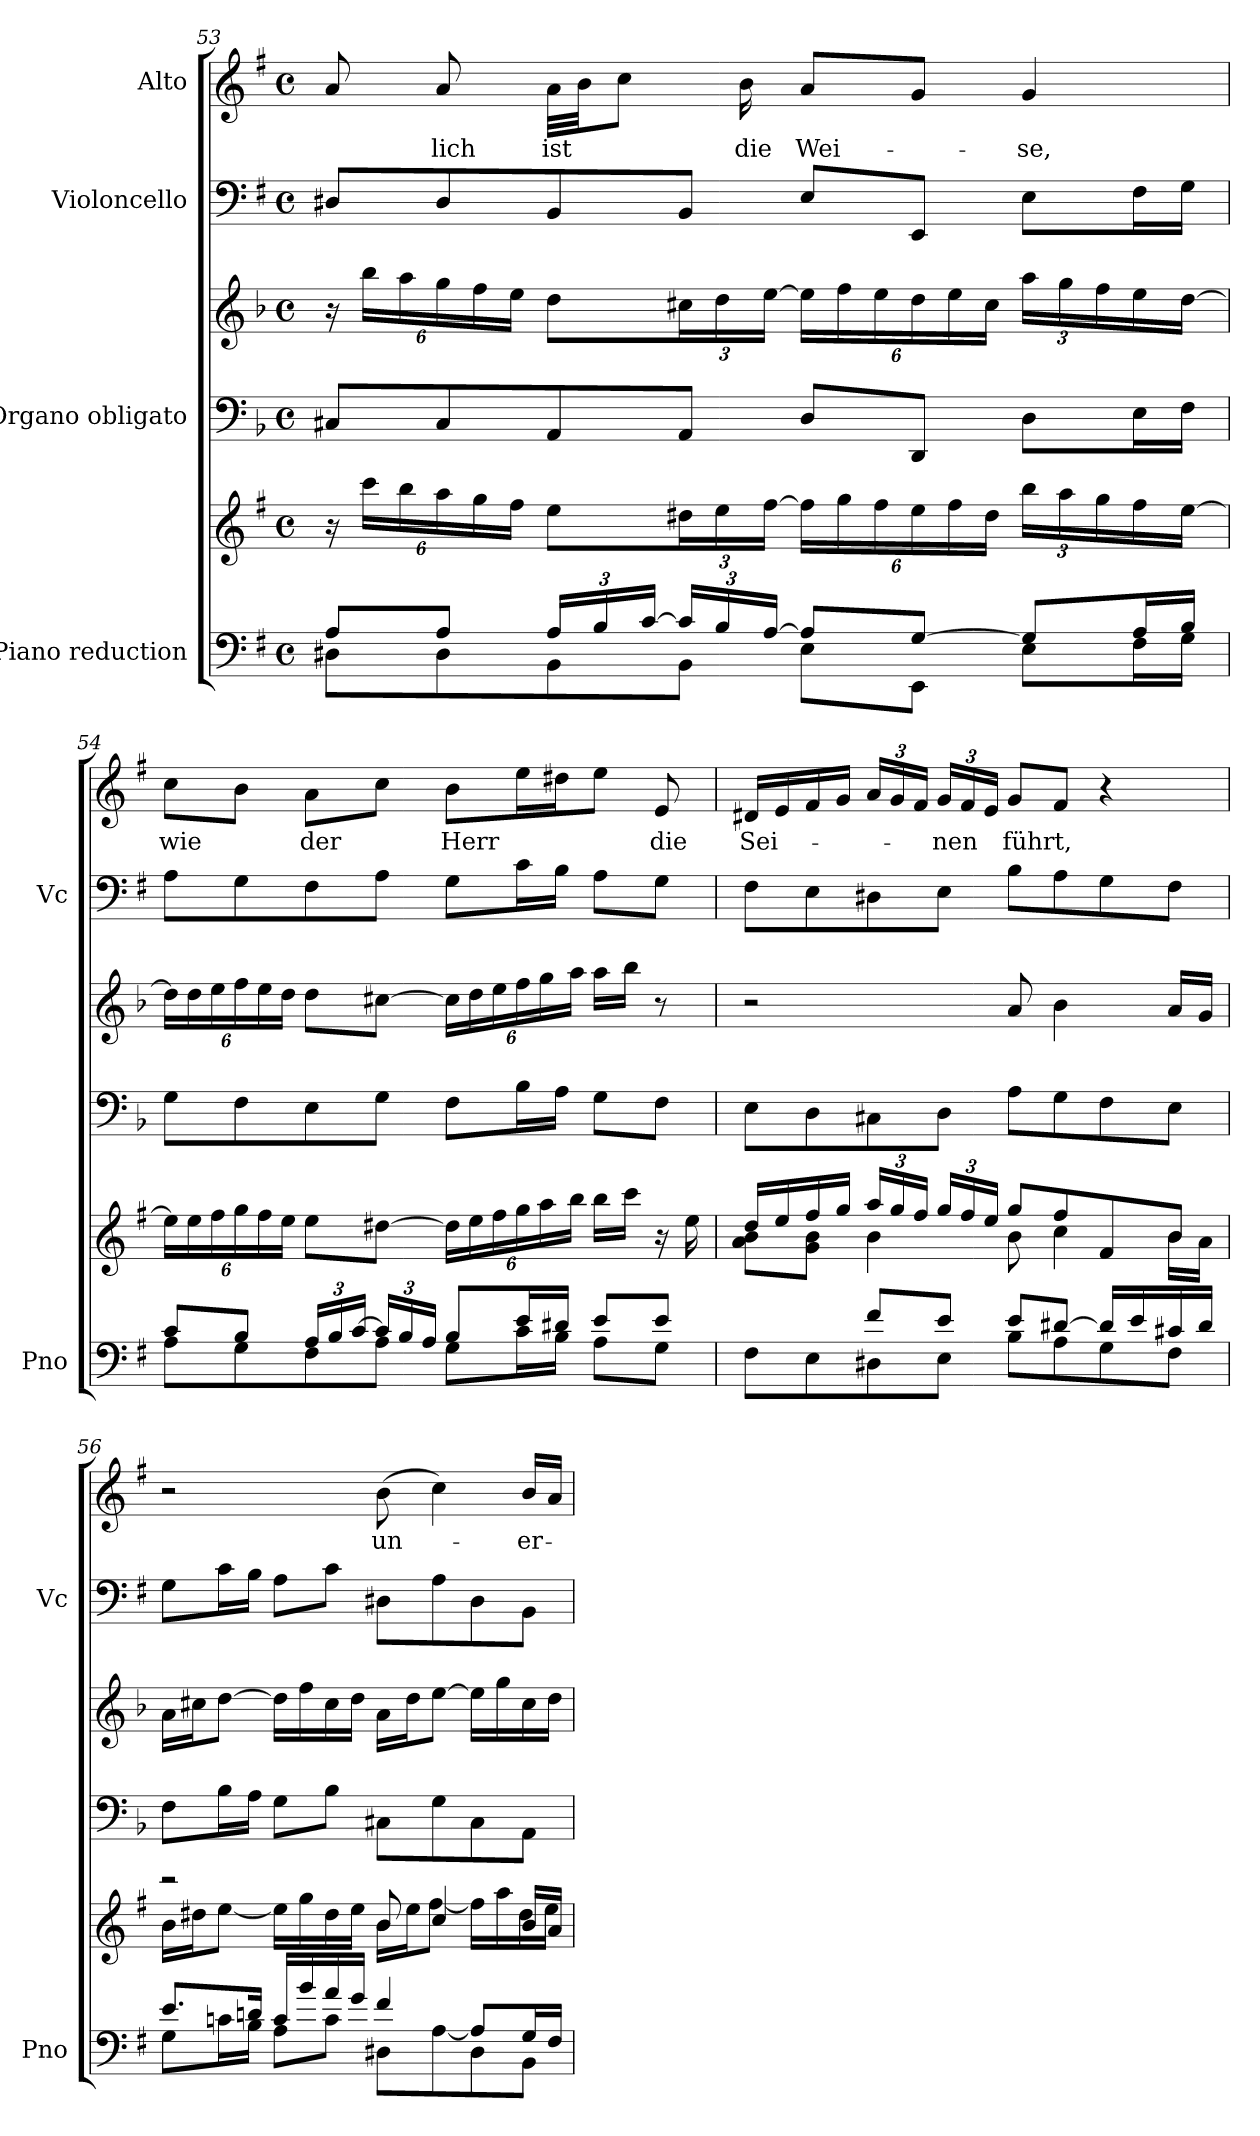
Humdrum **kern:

**kern	**kern	**kern	**kern	**kern	**kern	**text
*part4	*part4	*part3	*part3	*part2	*part1	*part1
*staff6	*staff5	*staff4	*staff3	*staff2	*staff1	*staff1
*I"Piano reduction	*	*I"Organo obligato	*	*I"Violoncello	*I"Alto	*
*I'Pno	*	*	*	*I'Vc	*	*
!!LO:LB:g=z
*clefF4	*clefG2	*clefF4	*clefG2	*clefF4	*clefG2	*
*	*	*ITrd-1c-2	*ITrd-1c-2	*	*	*
*k[f#]	*k[f#]	*k[f#]	*k[f#]	*k[f#]	*k[f#]	*
*M4/4	*M4/4	*M4/4	*M4/4	*M4/4	*M4/4	*
*met(c)	*met(c)	*met(c)	*met(c)	*met(c)	*met(c)	*
=53	=53	=53	=53	=53	=53	=53
*^	*	*	*	*	*	*
*	*	*Xbrackettup	*	*Xbrackettup	*	*	*
8A/L	8D#X\L	24r	8D#X/L	24r	8D#X/L	8a/	.
.	.	24ccc\LL	.	24ccc\LL	.	.	.
.	.	24bb\	.	24bb\	.	.	.
!	!	!	!	!	!	!	!LO:LY:b
8A/J	8D#\	24aa\	8D#/	24aa\	8D#/	8a/	-lich
.	.	24gg\	.	24gg\	.	.	.
.	.	24ff#\JJ	.	24ff#\JJ	.	.	.
*Xbrackettup	*	*	*	*	*	*	*
!	!	!	!	!	!	!	!LO:LY:b
24A/LL	8BB\	8ee\L	8BB/	8ee\L	8BB/	32a\LLL	ist
.	.	.	.	.	.	32b\JJ	.
24B/	.	.	.	.	.	.	.
.	.	.	.	.	.	8cc\J	.
[24c/JJ	.	.	.	.	.	.	.
24c/LL]	8BB\J	24dd#X\L	8BB/J	24dd#X\L	8BB/J	.	.
24B/	.	24ee\	.	24ee\	.	.	.
!	!	!	!	!	!	!	!LO:LY:b
.	.	.	.	.	.	16b\	die
[24A/JJ	.	[24ff#\JJ	.	[24ff#\JJ	.	.	.
!	!	!	!	!	!	!	!LO:LY:b
8A/L]	8E\L	24ff#\LL]	8E/L	24ff#\LL]	8E/L	8a/L	Wei-
.	.	24gg\	.	24gg\	.	.	.
.	.	24ff#\	.	24ff#\	.	.	.
[8G/J	8EE\J	24ee\	8EE/J	24ee\	8EE/J	8g/J	.
.	.	24ff#\	.	24ff#\	.	.	.
.	.	24dd#\JJ	.	24dd#\JJ	.	.	.
!	!	!	!	!	!	!	!LO:LY:b
8G/L]	8E\L	24bb\LL	8E\L	24bb\LL	8E\L	4g/	-se,
.	.	24aa\	.	24aa\	.	.	.
.	.	24gg\	.	24gg\	.	.	.
16A/L	16F#\L	16ff#\	16F#\L	16ff#\	16F#\L	.	.
16B/JJ	16G\JJ	[16ee\JJ	16G\JJ	[16ee\JJ	16G\JJ	.	.
=54	=54	=54	=54	=54	=54	=54	=54
!	!	!	!	!	!	!	!LO:LY:b
8c/L	8A\L	24ee\LL]	8A\L	24ee\LL]	8A\L	8cc\L	wie
.	.	24ee\	.	24ee\	.	.	.
.	.	24ff#\	.	24ff#\	.	.	.
8B/J	8G\	24gg\	8G\	24gg\	8G\	8b\J	.
.	.	24ff#\	.	24ff#\	.	.	.
.	.	24ee\JJ	.	24ee\JJ	.	.	.
!	!	!	!	!	!	!	!LO:LY:b
24A/LL	8F#\	8ee\L	8F#\	8ee\L	8F#\	8a\L	der
24B/	.	.	.	.	.	.	.
[24c/JJ	.	.	.	.	.	.	.
24c/LL]	8A\J	[8dd#X\J	8A\J	[8dd#X\J	8A\J	8cc\J	.
24B/	.	.	.	.	.	.	.
24A/JJ	.	.	.	.	.	.	.
!	!	!	!	!	!	!	!LO:LY:b
8B/L	8G\L	24dd#\LL]	8G\L	24dd#\LL]	8G\L	8b\L	Herr
.	.	24ee\	.	24ee\	.	.	.
.	.	24ff#\	.	24ff#\	.	.	.
16e/L	16c\L	24gg\	16c\L	24gg\	16c\L	16ee\L	.
.	.	24aa\	.	24aa\	.	.	.
16d#X/JJ	16B\JJ	.	16B\JJ	.	16B\JJ	16dd#X\J	.
.	.	24bb\JJ	.	24bb\JJ	.	.	.
8e/L	8A\L	16bb\LL	8A\L	16bb\LL	8A\L	8ee\J	.
.	.	16ccc\JJ	.	16ccc\JJ	.	.	.
!	!	!	!	!	!	!	!LO:LY:b
8e/J	8G\J	16r	8G\J	8r	8G\J	8e/	die
.	.	16ee\	.	.	.	.	.
!!LO:PB:g=z
=55	=55	=55	=55	=55	=55	=55	=55
*	*	*^	*	*	*	*	*
!	!	!	!	!	!	!	!	!LO:LY:b
4ryy	8F#\L	16dd/LL	8a\ 8b\L	8F#\L	2r	8F#\L	16d#X/LL	Sei-
.	.	16ee/	.	.	.	.	16e/	.
.	8E\	16ff#/	8g\ 8b\J	8E\	.	8E\	16f#/	.
.	.	16gg/JJ	.	.	.	.	16g/JJ	.
*	*	*	*	*	*	*	*Xbrackettup	*
8f#/L	8D#X\	24aa/LL	4b\	8D#X\	.	8D#X\	24a/LL	.
.	.	24gg/	.	.	.	.	24g/	.
.	.	24ff#/JJ	.	.	.	.	24f#/JJ	.
!	!	!	!	!	!	!	!	!LO:LY:b
8e/J	8E\J	24gg/LL	.	8E\J	.	8E\J	24g/LL	-nen
.	.	24ff#/	.	.	.	.	24f#/	.
.	.	24ee/JJ	.	.	.	.	24e/JJ	.
!	!	!	!	!	!	!	!	!LO:LY:b
8e/L	8B\L	8gg/L	8b\	8B\L	8b/	8B\L	8g/L	führt,
[8d#X/J	8A\	8ff#/	4cc\	8A\	4cc\	8A\	8f#/J	.
16d#/LL]	8G\	8f#/	.	8G\	.	8G\	4r	.
16e/	.	.	.	.	.	.	.	.
16c#X/	8F#\J	8b/J	16b\LL	8F#\J	16b/LL	8F#\J	.	.
16d#/JJ	.	.	16a\JJ	.	16a/JJ	.	.	.
=56	=56	=56	=56	=56	=56	=56	=56	=56
8.e/L	8G\L	2r	16b\LL	8G\L	16b\LL	8G\L	2r	.
.	.	.	16dd#X\J	.	16dd#X\J	.	.	.
.	16cn\L	.	[8ee\J	16c\L	[8ee\J	16c\L	.	.
16dn/Jk	16B\JJ	.	.	16B\JJ	.	16B\JJ	.	.
16c/LL	8A\L	.	16ee\LL]	8A\L	16ee\LL]	8A\L	.	.
16b/	.	.	16gg\	.	16gg\	.	.	.
16a/	8c\J	.	16dd#\	8c\J	16dd#\	8c\J	.	.
16g/JJ	.	.	16ee\JJ	.	16ee\JJ	.	.	.
!	!	!	!	!	!	!	!	!LO:LY:b
4f#/	8D#X\L	8b/	16b\LL	8D#X\L	16b\LL	8D#X\L	(>8b\	un-
.	.	.	16ee\J	.	16ee\J	.	.	.
.	[8A\	4cc/	[8ff#\J	8A\	[8ff#\J	8A\	4cc\)	.
8A/L]	8D#\	.	16ff#\LL]	8D#\	16ff#\LL]	8D#\	.	.
.	.	.	16aa\	.	16aa\	.	.	.
!	!	!	!	!	!	!	!	!LO:LY:b
16G/L	8BB\J	16b/LL	16dd#\	8BB\J	16dd#\	8BB\J	16b/LL	-er-
16F#/JJ	.	16a/JJ	16ee\JJ	.	16ee\JJ	.	16a/JJ	.
*v	*v	*	*	*	*	*	*	*
*	*v	*v	*	*	*	*	*
=	=	=	=	=	=	=
*-	*-	*-	*-	*-	*-	*-
